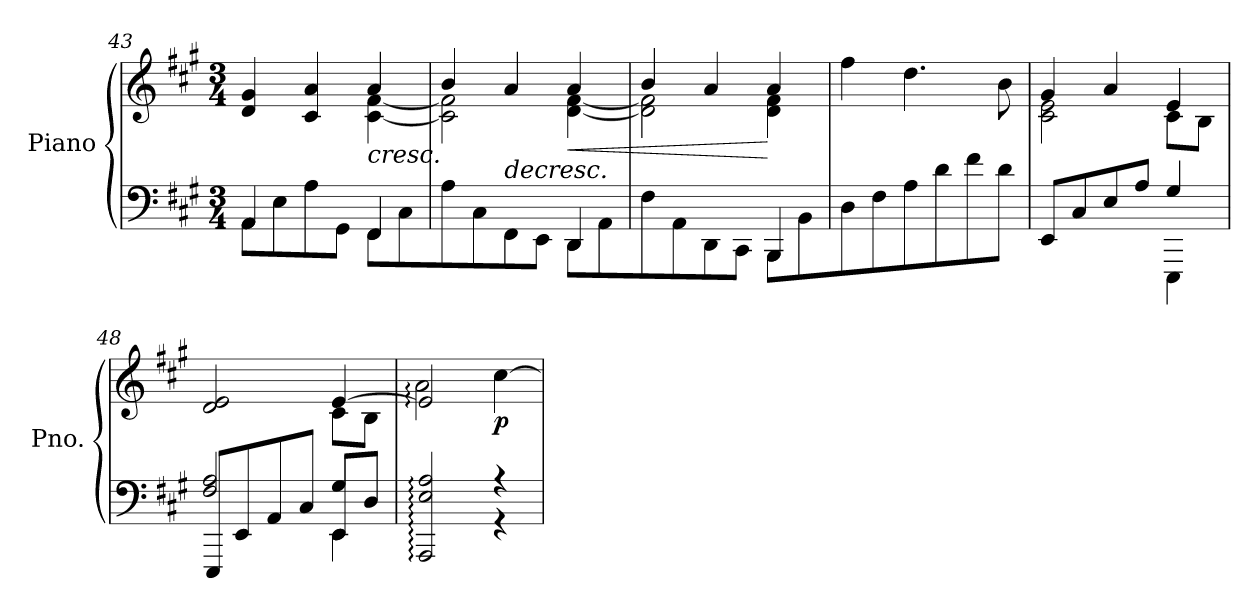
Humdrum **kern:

**kern	**kern	**dynam
*part1	*part1	*part1
*staff2	*staff1	*staff1/2
*I"Piano	*	*
*I'Pno.	*	*
*clefF4	*clefG2	*
*k[f#c#g#]	*k[f#c#g#]	*
*M3/4	*M3/4	*
=43	=43	=43
*^	*^	*
8AA\L	4AA/	4d/ 4g#/	2ryy	.
8E\	.	.	.	.
8A\	4ryy	4c#/ 4a/	.	.
8GG#\J	.	.	.	.
!	!	!	!	!LO:HP:b
8FF#\L	4FF#/	4a/	[4c#\ [4f#\	<
8C#\	.	.	.	.
=44	=44	=44	=44	=44
8A\	2ryy	4b/	2c#\] 2f#\]	.
8C#\	.	.	.	.
!	!	!	!	!LO:HP:b
8FF#\	.	4a/	.	>
8EE\J	.	.	.	.
!	!	!	!	!LO:HP:n=1:b
8DD\L	4DD/	4a/	[4d\ [4f#\	[ <
8AA\	.	.	.	.
*v	*v	*	*	*
*	*v	*v	*
.	.	]
=45	=45	=45
*^	*^	*
8F#\	2ryy	4b/	2d\] 2f#\]	.
8AA\	.	.	.	.
8DD\	.	4a/	.	.
8CC#\J	.	.	.	.
8BBB\L	4BBB/	4a/	4d\ 4f#\	[
8BB\	.	.	.	.
*v	*v	*	*	*
*	*v	*v	*
=46	=46	=46
8D\	4ff#\	.
8F#\	.	.
8A\	4.dd\	.
8d\	.	.
8f#\	.	.
8d\J	8b\	.
=47	=47	=47
*	*MM50	*
*^	*^	*
8EE/L	2ryy	4g#/	2c#\ 2e\	.
8C#/	.	.	.	.
8E/	.	4a/	.	.
8A/J	.	.	.	.
4G#/	4EEE\	4e/	8c#\L	.
.	.	.	8B\J	.
!!LO:LB:g=z	!!
=48	=48	=48	=48	=48
*^	*^	*	*	*
2F#/ 2A/	8EEE/L	2ryy	2ryy	2d/ 2e/	2ryy	.
.	8EE/	.	.	.	.	.
.	8AA/	.	.	.	.	.
.	8C#/J	.	.	.	.	.
4ryy	4G#/	4EE\	8EE/L	[4e/	8c#\L	.
.	.	.	8D/J	.	8B\J	.
*	*v	*v	*v	*	*	*
=49	=49	=49	=49	=49
2AAA/: 2E/: 2A/:	2ryy	2e:/]	2a:\	.
!	!	!	!	!LO:DY:b
4r	4r	[4cc#\	4ryy	p
*v	*v	*	*	*
*	*v	*v	*
=	=	=
*-	*-	*-
